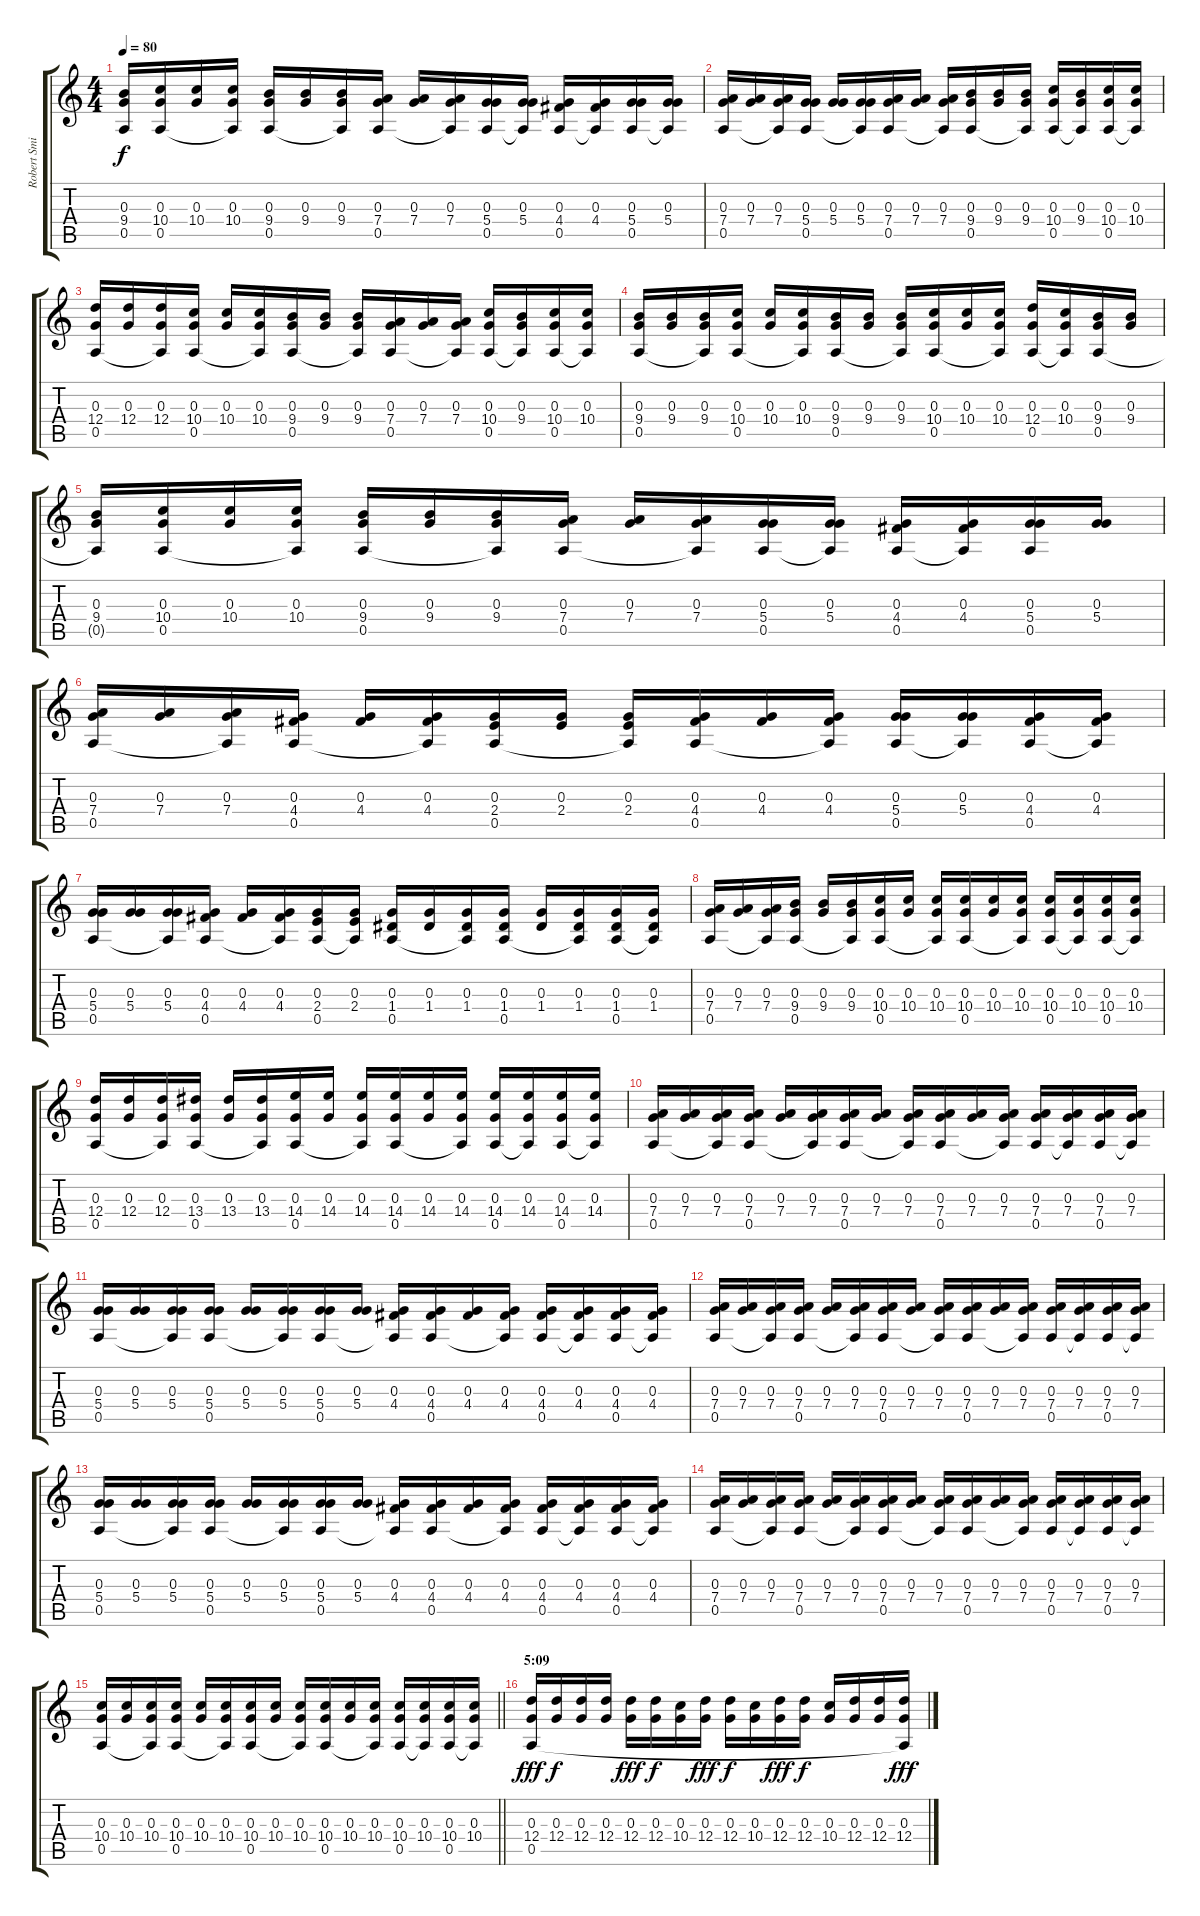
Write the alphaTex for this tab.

\track ("Robert Smith (guitar 1)" "Robert Smi") {instrument electricguitarclean}
\staff {score tabs}
\tuning (E4 B3 G3 D3 A2 E2) {hide}
\ts (4 4)
\tempo 80
\clef g2
\ks c
(0.3 9.4 0.5{t}).16{dy f} (0.3 10.4 0.5).16 (0.3 10.4).16 (0.3 10.4 0.5{t}).16 (0.3 9.4 0.5).16 (0.3 9.4).16 (0.3 9.4 0.5{t}).16 (0.3 7.4 0.5).16 (0.3 7.4).16 (0.3 7.4 0.5{t}).16 (0.3 5.4 0.5).16 (0.3 5.4 0.5{t}).16 (0.3 4.4 0.5).16 (0.3 4.4 0.5{t}).16 (0.3 5.4 0.5).16 (0.3 5.4 0.5{t}).16 |
(0.3 7.4 0.5).16 (0.3 7.4).16 (0.3 7.4 0.5{t}).16 (0.3 5.4 0.5).16 (0.3 5.4).16 (0.3 5.4 0.5{t}).16 (0.3 7.4 0.5).16 (0.3 7.4).16 (0.3 7.4 0.5{t}).16 (0.3 9.4 0.5).16 (0.3 9.4).16 (0.3 9.4 0.5{t}).16 (0.3 10.4 0.5).16 (0.3 9.4 0.5{t}).16 (0.3 10.4 0.5).16 (0.3 10.4 0.5{t}).16 |
(0.3 12.4 0.5).16 (0.3 12.4).16 (0.3 12.4 0.5{t}).16 (0.3 10.4 0.5).16 (0.3 10.4).16 (0.3 10.4 0.5{t}).16 (0.3 9.4 0.5).16 (0.3 9.4).16 (0.3 9.4 0.5{t}).16 (0.3 7.4 0.5).16 (0.3 7.4).16 (0.3 7.4 0.5{t}).16 (0.3 10.4 0.5).16 (0.3 9.4 0.5{t}).16 (0.3 10.4 0.5).16 (0.3 10.4 0.5{t}).16 |
(0.3 9.4 0.5).16 (0.3 9.4).16 (0.3 9.4 0.5{t}).16 (0.3 10.4 0.5).16 (0.3 10.4).16 (0.3 10.4 0.5{t}).16 (0.3 9.4 0.5).16 (0.3 9.4).16 (0.3 9.4 0.5{t}).16 (0.3 10.4 0.5).16 (0.3 10.4).16 (0.3 10.4 0.5{t}).16 (0.3 12.4 0.5).16 (0.3 10.4 0.5{t}).16 (0.3 9.4 0.5).16 (0.3 9.4).16 |
(0.3 9.4 0.5{t}).16 (0.3 10.4 0.5).16 (0.3 10.4).16 (0.3 10.4 0.5{t}).16 (0.3 9.4 0.5).16 (0.3 9.4).16 (0.3 9.4 0.5{t}).16 (0.3 7.4 0.5).16 (0.3 7.4).16 (0.3 7.4 0.5{t}).16 (0.3 5.4 0.5).16 (0.3 5.4 0.5{t}).16 (0.3 4.4 0.5).16 (0.3 4.4 0.5{t}).16 (0.3 5.4 0.5).16 (0.3 5.4).16 |
(0.3 7.4 0.5).16 (0.3 7.4).16 (0.3 7.4 0.5{t}).16 (0.3 4.4 0.5).16 (0.3 4.4).16 (0.3 4.4 0.5{t}).16 (0.3 2.4 0.5).16 (0.3 2.4).16 (0.3 2.4 0.5{t}).16 (0.3 4.4 0.5).16 (0.3 4.4).16 (0.3 4.4 0.5{t}).16 (0.3 5.4 0.5).16 (0.3 5.4 0.5{t}).16 (0.3 4.4 0.5).16 (0.3 4.4 0.5{t}).16 |
(0.3 5.4 0.5).16 (0.3 5.4).16 (0.3 5.4 0.5{t}).16 (0.3 4.4 0.5).16 (0.3 4.4).16 (0.3 4.4 0.5{t}).16 (0.3 2.4 0.5).16 (0.3 2.4 0.5{t}).16 (0.3 1.4 0.5).16 (0.3 1.4).16 (0.3 1.4 0.5{t}).16 (0.3 1.4 0.5).16 (0.3 1.4).16 (0.3 1.4 0.5{t}).16 (0.3 1.4 0.5).16 (0.3 1.4 0.5{t}).16 |
(0.3 7.4 0.5).16 (0.3 7.4).16 (0.3 7.4 0.5{t}).16 (0.3 9.4 0.5).16 (0.3 9.4).16 (0.3 9.4 0.5{t}).16 (0.3 10.4 0.5).16 (0.3 10.4).16 (0.3 10.4 0.5{t}).16 (0.3 10.4 0.5).16 (0.3 10.4).16 (0.3 10.4 0.5{t}).16 (0.3 10.4 0.5).16 (0.3 10.4 0.5{t}).16 (0.3 10.4 0.5).16 (0.3 10.4 0.5{t}).16 |
(0.3 12.4 0.5).16 (0.3 12.4).16 (0.3 12.4 0.5{t}).16 (0.3 13.4 0.5).16 (0.3 13.4).16 (0.3 13.4 0.5{t}).16 (0.3 14.4 0.5).16 (0.3 14.4).16 (0.3 14.4 0.5{t}).16 (0.3 14.4 0.5).16 (0.3 14.4).16 (0.3 14.4 0.5{t}).16 (0.3 14.4 0.5).16 (0.3 14.4 0.5{t}).16 (0.3 14.4 0.5).16 (0.3 14.4 0.5{t}).16 |
(0.3 7.4 0.5).16 (0.3 7.4).16 (0.3 7.4 0.5{t}).16 (0.3 7.4 0.5).16 (0.3 7.4).16 (0.3 7.4 0.5{t}).16 (0.3 7.4 0.5).16 (0.3 7.4).16 (0.3 7.4 0.5{t}).16 (0.3 7.4 0.5).16 (0.3 7.4).16 (0.3 7.4 0.5{t}).16 (0.3 7.4 0.5).16 (0.3 7.4 0.5{t}).16 (0.3 7.4 0.5).16 (0.3 7.4 0.5{t}).16 |
(0.3 5.4 0.5).16 (0.3 5.4).16 (0.3 5.4 0.5{t}).16 (0.3 5.4 0.5).16 (0.3 5.4).16 (0.3 5.4 0.5{t}).16 (0.3 5.4 0.5).16 (0.3 5.4).16 (0.3 4.4 0.5{t}).16 (0.3 4.4 0.5).16 (0.3 4.4).16 (0.3 4.4 0.5{t}).16 (0.3 4.4 0.5).16 (0.3 4.4 0.5{t}).16 (0.3 4.4 0.5).16 (0.3 4.4 0.5{t}).16 |
(0.3 7.4 0.5).16 (0.3 7.4).16 (0.3 7.4 0.5{t}).16 (0.3 7.4 0.5).16 (0.3 7.4).16 (0.3 7.4 0.5{t}).16 (0.3 7.4 0.5).16 (0.3 7.4).16 (0.3 7.4 0.5{t}).16 (0.3 7.4 0.5).16 (0.3 7.4).16 (0.3 7.4 0.5{t}).16 (0.3 7.4 0.5).16 (0.3 7.4 0.5{t}).16 (0.3 7.4 0.5).16 (0.3 7.4 0.5{t}).16 |
(0.3 5.4 0.5).16 (0.3 5.4).16 (0.3 5.4 0.5{t}).16 (0.3 5.4 0.5).16 (0.3 5.4).16 (0.3 5.4 0.5{t}).16 (0.3 5.4 0.5).16 (0.3 5.4).16 (0.3 4.4 0.5{t}).16 (0.3 4.4 0.5).16 (0.3 4.4).16 (0.3 4.4 0.5{t}).16 (0.3 4.4 0.5).16 (0.3 4.4 0.5{t}).16 (0.3 4.4 0.5).16 (0.3 4.4 0.5{t}).16 |
(0.3 7.4 0.5).16 (0.3 7.4).16 (0.3 7.4 0.5{t}).16 (0.3 7.4 0.5).16 (0.3 7.4).16 (0.3 7.4 0.5{t}).16 (0.3 7.4 0.5).16 (0.3 7.4).16 (0.3 7.4 0.5{t}).16 (0.3 7.4 0.5).16 (0.3 7.4).16 (0.3 7.4 0.5{t}).16 (0.3 7.4 0.5).16 (0.3 7.4 0.5{t}).16 (0.3 7.4 0.5).16 (0.3 7.4 0.5{t}).16 |
\barLineRight lightlight
(0.3 10.4 0.5).16 (0.3 10.4).16 (0.3 10.4 0.5{t}).16 (0.3 10.4 0.5).16 (0.3 10.4).16 (0.3 10.4 0.5{t}).16 (0.3 10.4 0.5).16 (0.3 10.4).16 (0.3 10.4 0.5{t}).16 (0.3 10.4 0.5).16 (0.3 10.4).16 (0.3 10.4 0.5{t}).16 (0.3 10.4 0.5).16 (0.3 10.4 0.5{t}).16 (0.3 10.4 0.5).16 (0.3 10.4 0.5{t}).16 |
\section ("" "5:09")
(0.3 12.4 0.5).16{dy fff} (0.3 12.4).16{dy f} (0.3 12.4).16 (0.3 12.4).16 (0.3 12.4).16{dy fff} (0.3 12.4).16{dy f} (0.3 10.4).16 (0.3 12.4).16{dy fff} (0.3 12.4).16{dy f} (0.3 10.4).16 (0.3 12.4).16{dy fff} (0.3 12.4).16{dy f} (0.3 10.4).16 (0.3 12.4).16 (0.3 12.4).16 (0.3 12.4 0.5{t}).16{dy fff}
